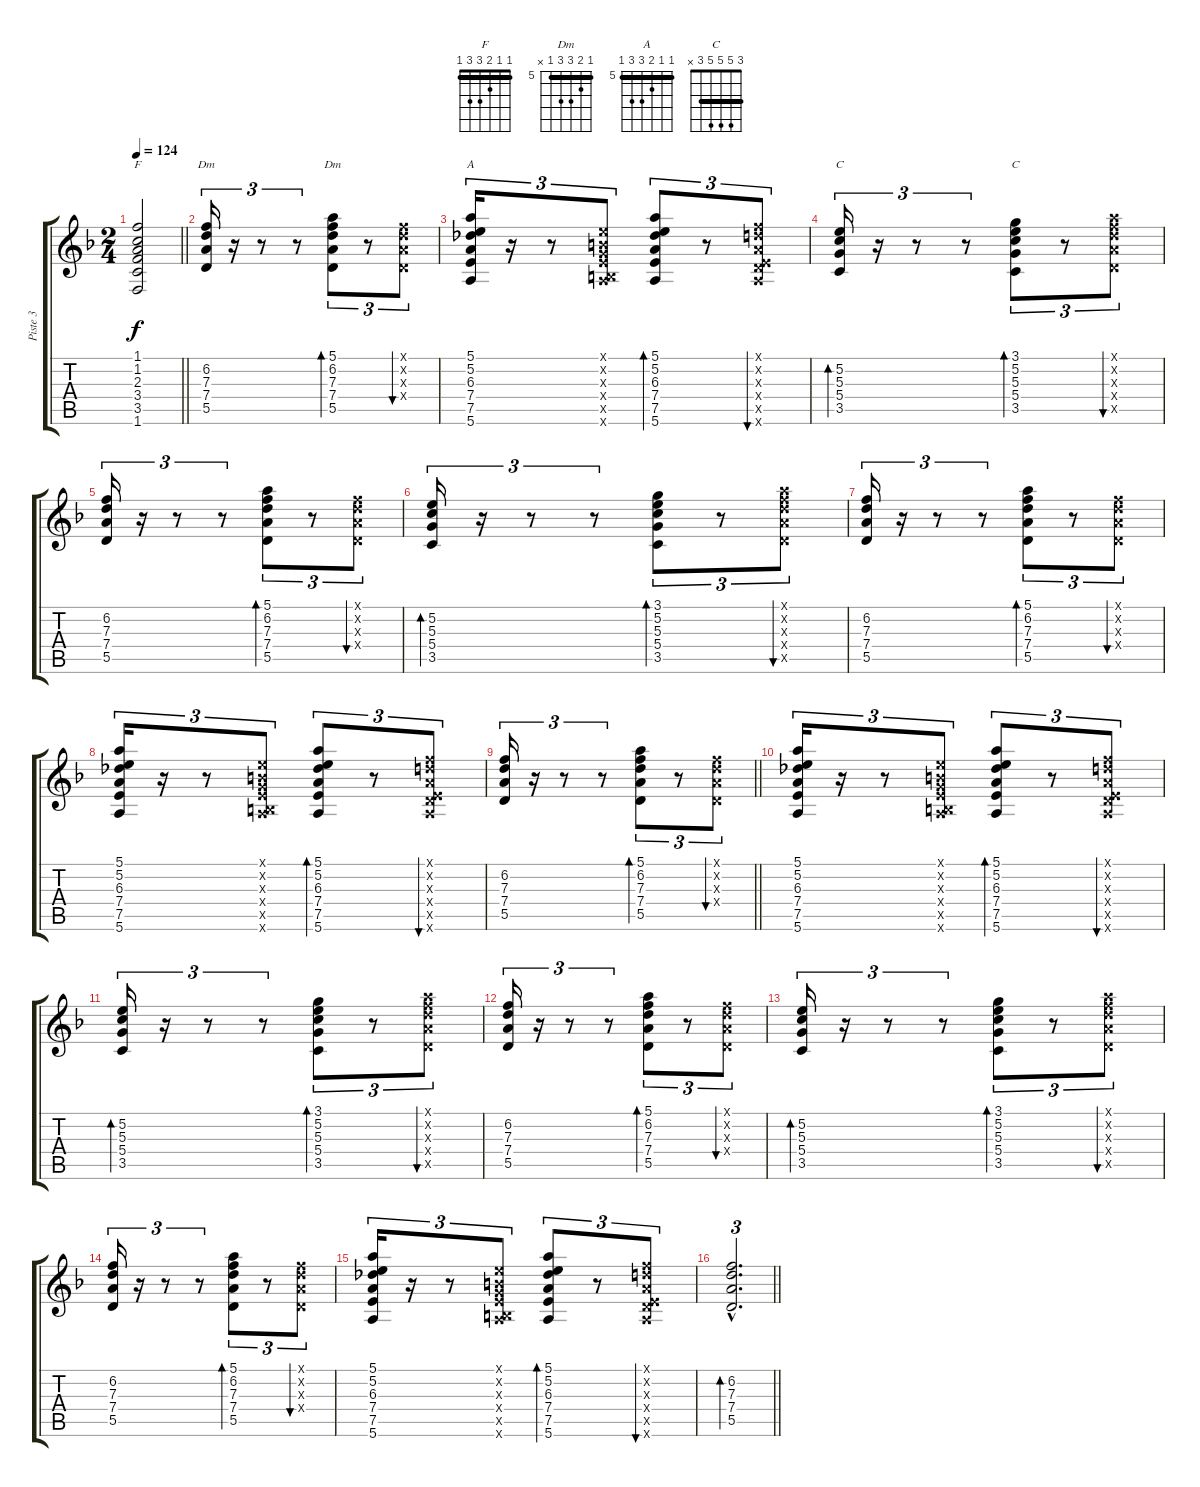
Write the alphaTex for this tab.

\track ("Piste 3" "Piste 3") {instrument electricguitarjazz}
\staff {score tabs}
\tuning (E4 B3 G3 D3 A2 E2) {hide}
\chord ("F" 1 1 2 3 3 1) {barre 1}
\chord ("Dm" x 6 7 7 5 x) {firstfret 5}
\chord ("Dm" 5 6 7 7 5 x) {firstfret 5 barre 5}
\chord ("A" 5 5 6 7 7 5) {firstfret 5 barre 5}
\chord ("C" x 5 5 5 3 x)
\chord ("C" 3 5 5 5 3 x) {barre 3}
\ts (2 4)
\tempo 124
\clef g2
\barLineRight lightlight
\ks dminor
(1.1 1.2 2.3 3.4 3.5 1.6).2{ch "F" dy f} |
(6.2 7.3 7.4 5.5).16{tu (3 2) ch "Dm"} r.16{tu (3 2)} r.8{tu (3 2)} r.8{tu (3 2)} (5.1 6.2 7.3 7.4 5.5).8{tu (3 2) bd 60 ch "Dm"} r.8{tu (3 2)} (1.1{x} 3.2{x} 2.3{x} 0.4{x}).8{tu (3 2) bu 60} |
(5.1 5.2 6.3 7.4 7.5 5.6).16{tu (3 2) ch "A"} r.16{tu (3 2)} r.8{tu (3 2)} (0.1{x} 0.2{x} 0.3{x} 2.4{x} 2.5{x} 5.6{x}).8{tu (3 2)} (5.1 5.2 6.3 7.4 7.5 5.6).8{tu (3 2) bd 60} r.8{tu (3 2)} (1.1{x} 3.2{x} 2.3{x} 0.4{x} 7.5{x} 5.6{x}).8{tu (3 2) bu 60} |
(5.2 5.3 5.4 3.5).16{tu (3 2) bd 60 ch "C"} r.16{tu (3 2)} r.8{tu (3 2)} r.8{tu (3 2)} (3.1 5.2 5.3 5.4 3.5).8{tu (3 2) bd 60 ch "C"} r.8{tu (3 2)} (5.1{x} 6.2{x} 7.3{x} 7.4{x} 5.5{x}).8{tu (3 2) bu 60} |
(6.2 7.3 7.4 5.5).16{tu (3 2)} r.16{tu (3 2)} r.8{tu (3 2)} r.8{tu (3 2)} (5.1 6.2 7.3 7.4 5.5).8{tu (3 2) bd 60} r.8{tu (3 2)} (1.1{x} 3.2{x} 2.3{x} 0.4{x}).8{tu (3 2) bu 60} |
(5.2 5.3 5.4 3.5).16{tu (3 2) bd 60} r.16{tu (3 2)} r.8{tu (3 2)} r.8{tu (3 2)} (3.1 5.2 5.3 5.4 3.5).8{tu (3 2) bd 60} r.8{tu (3 2)} (5.1{x} 6.2{x} 7.3{x} 7.4{x} 5.5{x}).8{tu (3 2) bu 60} |
(6.2 7.3 7.4 5.5).16{tu (3 2)} r.16{tu (3 2)} r.8{tu (3 2)} r.8{tu (3 2)} (5.1 6.2 7.3 7.4 5.5).8{tu (3 2) bd 60} r.8{tu (3 2)} (1.1{x} 3.2{x} 2.3{x} 0.4{x}).8{tu (3 2) bu 60} |
(5.1 5.2 6.3 7.4 7.5 5.6).16{tu (3 2)} r.16{tu (3 2)} r.8{tu (3 2)} (0.1{x} 0.2{x} 0.3{x} 2.4{x} 2.5{x} 5.6{x}).8{tu (3 2)} (5.1 5.2 6.3 7.4 7.5 5.6).8{tu (3 2) bd 60} r.8{tu (3 2)} (1.1{x} 3.2{x} 2.3{x} 0.4{x} 7.5{x} 5.6{x}).8{tu (3 2) bu 60} |
\barLineRight lightlight
(6.2 7.3 7.4 5.5).16{tu (3 2)} r.16{tu (3 2)} r.8{tu (3 2)} r.8{tu (3 2)} (5.1 6.2 7.3 7.4 5.5).8{tu (3 2) bd 60} r.8{tu (3 2)} (1.1{x} 3.2{x} 2.3{x} 0.4{x}).8{tu (3 2) bu 60} |
(5.1 5.2 6.3 7.4 7.5 5.6).16{tu (3 2)} r.16{tu (3 2)} r.8{tu (3 2)} (0.1{x} 0.2{x} 0.3{x} 2.4{x} 2.5{x} 5.6{x}).8{tu (3 2)} (5.1 5.2 6.3 7.4 7.5 5.6).8{tu (3 2) bd 60} r.8{tu (3 2)} (1.1{x} 3.2{x} 2.3{x} 0.4{x} 7.5{x} 5.6{x}).8{tu (3 2) bu 60} |
(5.2 5.3 5.4 3.5).16{tu (3 2) bd 60} r.16{tu (3 2)} r.8{tu (3 2)} r.8{tu (3 2)} (3.1 5.2 5.3 5.4 3.5).8{tu (3 2) bd 60} r.8{tu (3 2)} (5.1{x} 6.2{x} 7.3{x} 7.4{x} 5.5{x}).8{tu (3 2) bu 60} |
(6.2 7.3 7.4 5.5).16{tu (3 2)} r.16{tu (3 2)} r.8{tu (3 2)} r.8{tu (3 2)} (5.1 6.2 7.3 7.4 5.5).8{tu (3 2) bd 60} r.8{tu (3 2)} (1.1{x} 3.2{x} 2.3{x} 0.4{x}).8{tu (3 2) bu 60} |
(5.2 5.3 5.4 3.5).16{tu (3 2) bd 60} r.16{tu (3 2)} r.8{tu (3 2)} r.8{tu (3 2)} (3.1 5.2 5.3 5.4 3.5).8{tu (3 2) bd 60} r.8{tu (3 2)} (5.1{x} 6.2{x} 7.3{x} 7.4{x} 5.5{x}).8{tu (3 2) bu 60} |
(6.2 7.3 7.4 5.5).16{tu (3 2)} r.16{tu (3 2)} r.8{tu (3 2)} r.8{tu (3 2)} (5.1 6.2 7.3 7.4 5.5).8{tu (3 2) bd 60} r.8{tu (3 2)} (1.1{x} 3.2{x} 2.3{x} 0.4{x}).8{tu (3 2) bu 60} |
(5.1 5.2 6.3 7.4 7.5 5.6).16{tu (3 2)} r.16{tu (3 2)} r.8{tu (3 2)} (0.1{x} 0.2{x} 0.3{x} 2.4{x} 2.5{x} 5.6{x}).8{tu (3 2)} (5.1 5.2 6.3 7.4 7.5 5.6).8{tu (3 2) bd 60} r.8{tu (3 2)} (1.1{x} 3.2{x} 2.3{x} 0.4{x} 7.5{x} 5.6{x}).8{tu (3 2) bu 60} |
\barLineRight lightlight
(6.2{hac} 7.3{hac} 7.4{hac} 5.5{hac}).2{d tu (3 2) bd 60}
